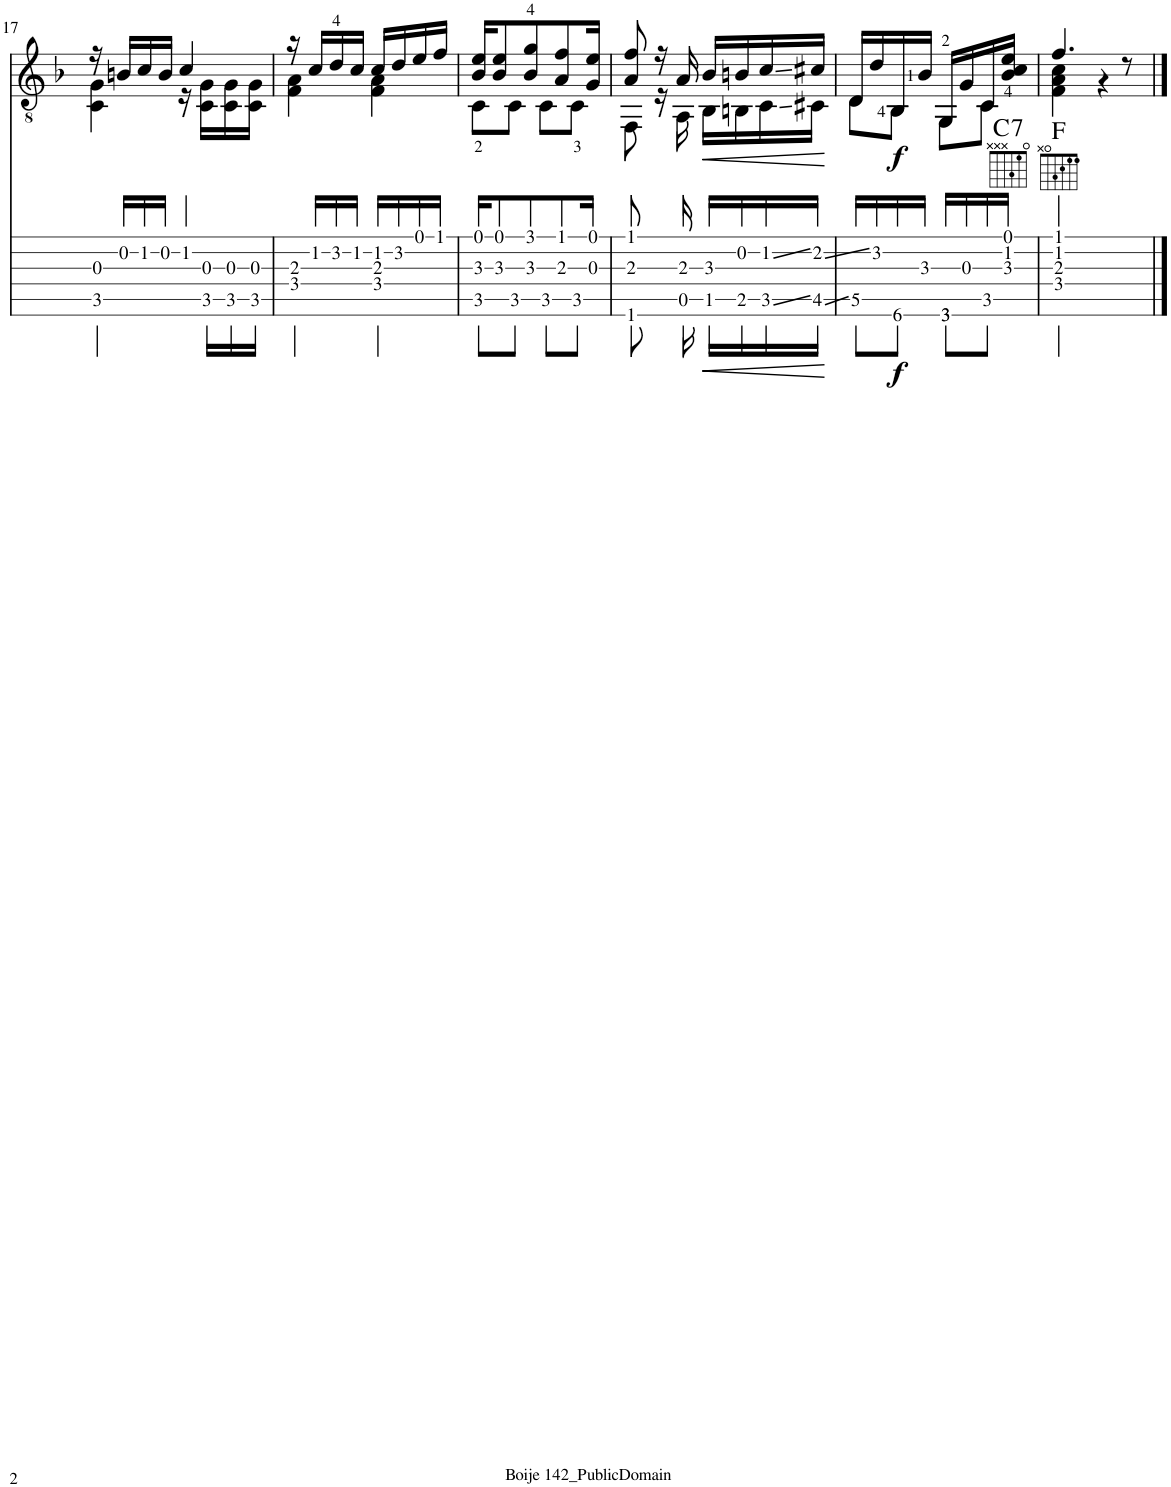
**kern	**dynam	**harte	**kern	**dynam
*part2	*part2	*part2	*part1	*part1
*staff2	*staff2	*	*staff1	*staff1
*I"Chitarra classica (Intavolatura)	*	*	*I"Guitar	*
!!LO:PB:g=z
*	*	*	*clefGv2	*
*k[b-]	*	*	*k[b-]	*
*M2/4	*	*	*M2/4	*
=17	=17	=17	=17	=17
*^	*	*	*^	*
16r	4C\ 4G\	.	.	16r	4C\ 4G\	.
16Bn/LL	.	.	.	16Bn/LL	.	.
16c/	.	.	.	16c/	.	.
16B/JJ	.	.	.	16B/JJ	.	.
4c/	16r	.	.	4c/	16r	.
.	16C\ 16G\LL	.	.	.	16C\ 16G\LL	.
.	16C\ 16G\	.	.	.	16C\ 16G\	.
.	16C\ 16G\JJ	.	.	.	16C\ 16G\JJ	.
=18	=18	=18	=18	=18	=18	=18
16r	4F\ 4A\	.	.	16r	4F\ 4A\	.
16c/LL	.	.	.	16c/LL	.	.
16d/	.	.	.	16d/	.	.
16c/JJ	.	.	.	16c/JJ	.	.
16c/LL	4F\ 4A\	.	.	16c/LL	4F\ 4A\	.
16d/	.	.	.	16d/	.	.
16e/	.	.	.	16e/	.	.
16f/JJ	.	.	.	16f/JJ	.	.
=19	=19	=19	=19	=19	=19	=19
16B-/ 16e/KL	8C\L	.	.	16B-/ 16e/KL	8C\L	.
8B-/ 8e/	.	.	.	8B-/ 8e/	.	.
.	8C\J	.	.	.	8C\J	.
8B-/ 8g/	.	.	.	8B-/ 8g/	.	.
.	8C\L	.	.	.	8C\L	.
8A/ 8f/	.	.	.	8A/ 8f/	.	.
.	8C\J	.	.	.	8C\J	.
16G/ 16e/Jk	.	.	.	16G/ 16e/Jk	.	.
=20	=20	=20	=20	=20	=20	=20
8A/ 8f/	8FF\	.	.	8A/ 8f/	8FF\	.
16r	16r	.	.	16r	16r	.
16A/	16AA\	.	.	16A/	16AA\	.
!	!	!LO:HP:b	!	!	!	!LO:HP:b
16B-/LL	16BB-\LL	<	.	16B-/LL	16BB-\LL	<
16Bn/	16BBn\	.	.	16Bn/	16BBn\	.
16c/	16C\	.	.	16c/	16C\	.
16c#X/JJ	16C#X\JJ	.	.	16c#X/JJ	16C#X\JJ	.
*v	*v	*	*	*	*	*
*	*	*	*v	*v	*
.	[	.	.	[
=21	=21	=21	=21	=21
*^	*	*	*^	*
16D/LL	8D\L	.	.	16D/LL	8D\L	.
16d/	.	.	.	16d/	.	.
!	!	!LO:DY:b	!	!	!	!LO:DY:b
16BB-/	8BB-\J	f	.	16BB-/	8BB-\J	f
16B-/JJ	.	.	.	16B-/JJ	.	.
16GG/LL	8GG\L	.	.	16GG/LL	8GG\L	.
16G/	.	.	.	16G/	.	.
16C/	8C\J	.	.	16C/	8C\J	.
!	!	!	!LO:H:kt=7	!	!	!
16B-/ 16c/ 16e/JJ	.	.	C:7	16B-/ 16c/ 16e/JJ	.	.
=22	=22	=22	=22	=22	=22	=22
4f/	4F\ 4A\ 4c\	.	F:maj	4.f/	4F\ 4A\ 4c\	.
4r	4r	.	.	.	4r	.
.	.	.	.	8r	.	.
*v	*v	*	*	*	*	*
*	*	*	*v	*v	*
==	==	==	==	==
*-	*-	*-	*-	*-
